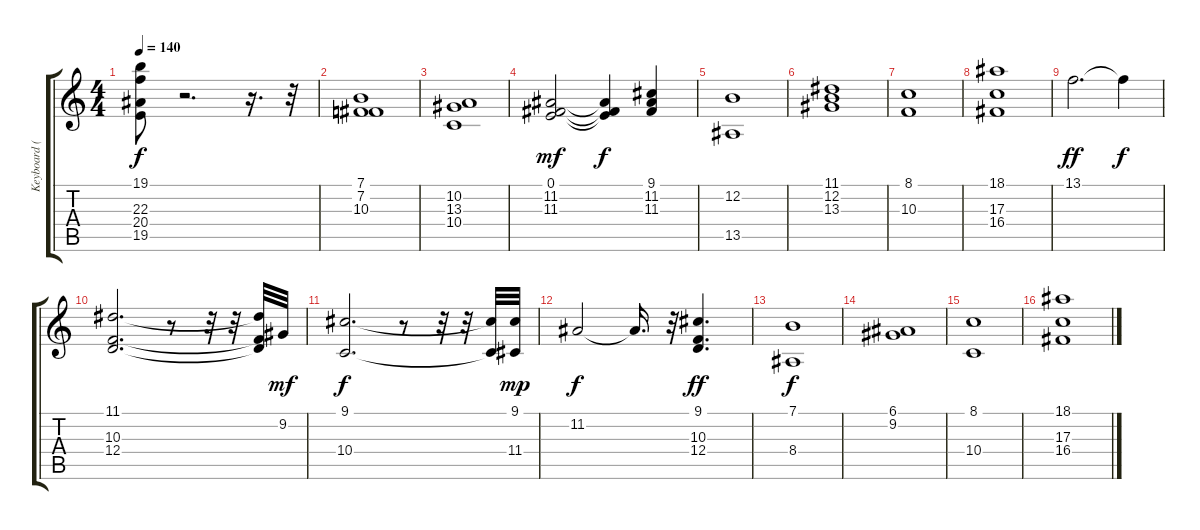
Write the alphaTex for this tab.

\track ("Keyboard (left hand)" "Keyboard (") {instrument churchorgan}
\staff {score tabs}
\tuning (E4 B3 G3 D3 A2 E2) {hide}
\ts (4 4)
\tempo 140
\clef g2
\ks c
(19.1{t} 22.3{t} 20.4{t} 19.5{t}).8{dy f} r.2{d} r.16{d} r.32 |
(7.1 7.2 10.3).1 |
(10.2 13.3 10.4).1 |
(0.1 11.2 11.3).2{dy mf} (0.1{t} 11.2{t} 11.3{t}).4{dy f} (9.1 11.2 11.3).4 |
(12.2 13.5).1 |
(11.1 12.2 13.3).1 |
(8.1 10.3).1 |
(18.1 17.3 16.4).1 |
13.1.2{d dy ff} 13.1{t}.4{dy f} |
(11.1 10.3 12.4).2{d} r.8 r.32 r.32 (11.1{t} 10.3{t} 12.4{t}).32 9.2.32{dy mf} |
(9.1 10.4).2{d dy f} r.8 r.32 r.32 (9.1{t} 10.4{t}).32 (9.1 11.4).32{dy mp} |
11.2.2{dy f} 11.2{t}.16{d} r.32 (9.1 10.3 12.4).4{d dy ff} |
(7.1 8.4).1{dy f} |
(6.1 9.2).1 |
(8.1 10.4).1 |
(18.1 17.3 16.4).1
